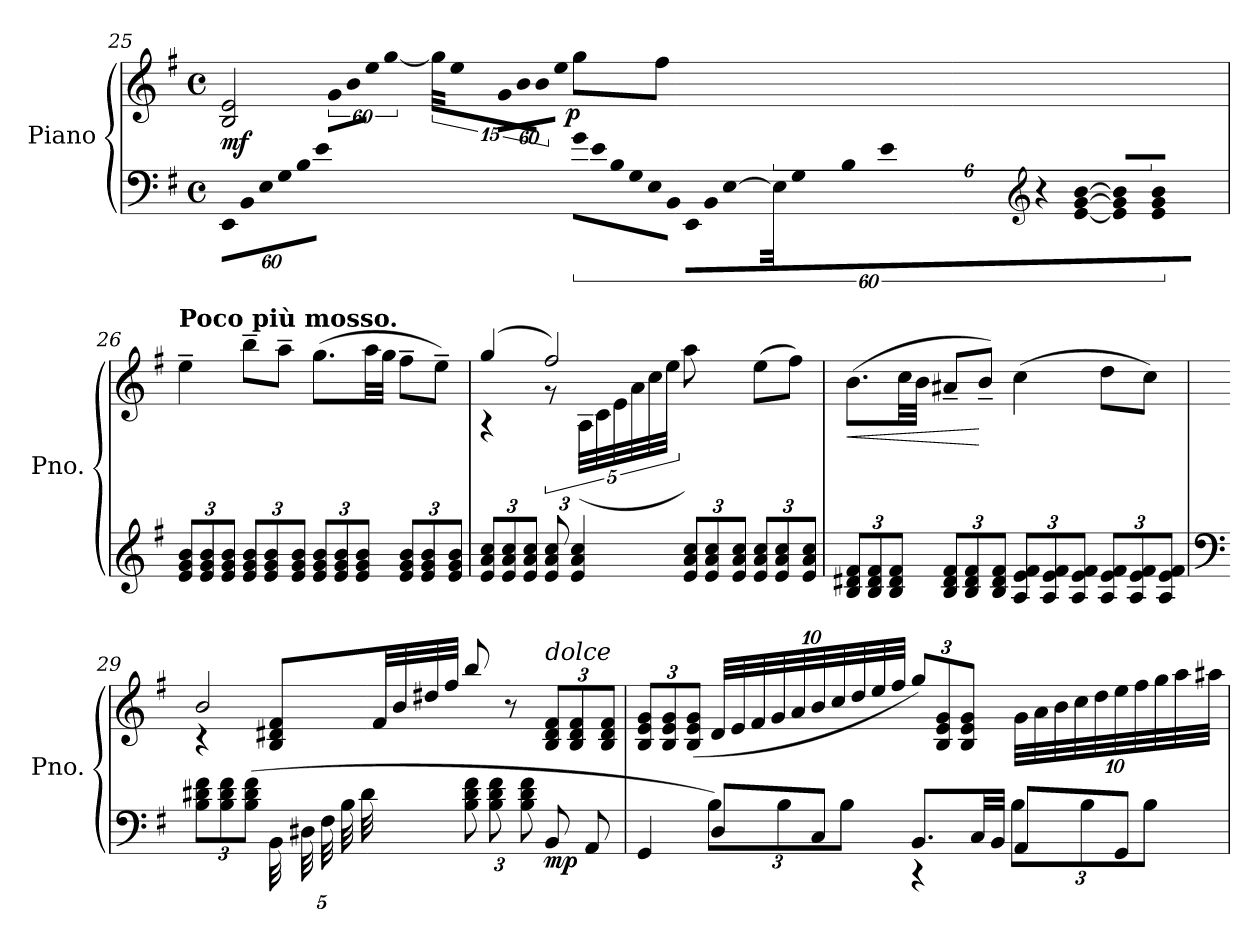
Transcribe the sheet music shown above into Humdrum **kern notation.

**kern	**kern	**dynam
*part1	*part1	*part1
*staff2	*staff1	*staff1/2
*I"Piano	*	*
*I'Pno.	*	*
*clefF4	*clefG2	*
*k[f#]	*k[f#]	*
*M4/4	*M4/4	*
*met(c)	*met(c)	*
=25	=25	=25
!	!LO:TX:a:B:t=Poco stringendo.	!
!LO:N:vis=16	!	!LO:DY:b
*	*^	*
1920%53EE\LL	2B/ 2e/	12ryy	mf
!LO:N:vis=16	!	!	!
1920%53BB\	.	.	.
!LO:N:vis=16	!	!	!
1920%53E\	.	.	.
!LO:N:vis=16	!	!	!
1920%53G\	.	.	.
.	.	12ryy	.
!LO:N:vis=16	!	!	!
1920%53B\	.	.	.
!LO:N:vis=16	!	!	!
1920%53e\JJ	.	.	.
!LO:N:vis=8	!	!	!
1920%107ryy	.	.	.
!	!	!LO:N:vis=16	!
.	.	1920%53g\LL	.
!	!	!LO:N:vis=16	!
.	.	1920%53b\	.
!LO:N:vis=16	!	!	!
1920%53ryy	.	.	.
!	!	!LO:N:vis=16	!
.	.	1920%53ee\JJ	.
960ryy	.	.	.
.	.	[1920gg\	.
32..ryy	.	480%13gg\LL]	.
!	!	!LO:N:vis=16	!
.	.	1920%53ee\	.
!LO:N:vis=16	!	!LO:N:vis=16	!
1920%53ryy	.	1920%53b\JJ	.
!LO:N:vis=16	!	!	!
1920%53g\LL	.	12ryy	.
!LO:N:vis=16	!	!	!
1920%53e\	.	.	.
!LO:N:vis=16	!	!	!
1920%53B\	.	.	.
!LO:N:vis=16	!	!	!
1920%53G\	.	.	.
.	.	12ryy	.
!LO:N:vis=16	!	!	!
1920%53E\	.	.	.
!LO:N:vis=16	!	!	!
1920%53BB\JJ	.	.	.
!LO:N:vis=16	!	!	!
1920%53EE\LL	.	.	.
.	.	1920%961ryy	.
.	12ryy	.	.
!LO:N:vis=16	!	!	!
1920%53BB\	.	.	.
[640E\	.	.	.
192%5E\]	.	.	.
!LO:N:vis=16	!	!	!
1920%53G\	.	.	.
.	12ryy	.	.
!LO:N:vis=16	!	!	!
1920%53B\	.	.	.
!LO:N:vis=16	!	!	!
1920%53e\JJ	.	.	.
!LO:N:vis=16	!	!	!
1920%53ryy	.	.	.
!	!LO:N:vis=16	!	!
.	1920%53g\LL	.	.
!LO:N:vis=16	!	!	!
1920%53ryy	.	.	.
!	!LO:N:vis=16	!	!
.	1920%53b\	.	.
!LO:N:vis=16	!	!	!
1920%53ryy	.	.	.
!	!LO:N:vis=16	!	!
.	1920%53ee\JJ	.	.
*clefG2	*	*	*
12r	.	.	.
!	!	!	!LO:DY:b
.	8gg\L	.	p
[960e/ [960g/ [960b/	.	.	.
960%79e/] 960%79g/] 960%79b/]L	.	.	.
.	8ff#\J	.	.
12e/ 12g/ 12b/J	.	.	.
320ryy	.	.	.
*	*v	*v	*
=26	=26	=26
*Xbrackettup	*	*
!	!LO:TX:a:B:t=Poco più mosso.	!
12e/ 12g/ 12b/L	4ee~\	.
12e/ 12g/ 12b/	.	.
12e/ 12g/ 12b/J	.	.
12e/ 12g/ 12b/L	8bb~\L	.
12e/ 12g/ 12b/	.	.
.	8aa~\J	.
12e/ 12g/ 12b/J	.	.
12e/ 12g/ 12b/L	(8.gg\L	.
12e/ 12g/ 12b/	.	.
12e/ 12g/ 12b/J	.	.
.	32aa\LL	.
.	32gg\JJJ	.
12e/ 12g/ 12b/L	8ff#~\L	.
12e/ 12g/ 12b/	.	.
.	8ee~\J)	.
12e/ 12g/ 12b/J	.	.
=27	=27	=27
*	*^	*
12e/ 12a/ 12cc/L	(4gg/	4r	.
12e/ 12a/ 12cc/	.	.	.
12e/ 12a/ 12cc/J	.	.	.
12e/ 12a/ 12cc/	2ff#/)	10r	.
6e/ 6a/ 6cc/	.	.	.
.	.	(>40A\LLL	.
.	.	40c\	.
.	.	40e\	.
.	.	40a\	.
.	.	40cc\	.
.	.	40ee\JJJ	.
12e/ 12a/ 12cc/L	.	8aa\)	.
12e/ 12a/ 12cc/	.	.	.
.	.	4.ryy	.
12e/ 12a/ 12cc/J	.	.	.
12e/ 12a/ 12cc/L	(8ee\L	.	.
12e/ 12a/ 12cc/	.	.	.
.	8ff#\J)	.	.
12e/ 12a/ 12cc/J	.	.	.
*	*v	*v	*
=28	=28	=28
!	!	!LO:HP:b
12B/ 12d#X/ 12f#/L	(8.b\L	<
12B/ 12d#/ 12f#/	.	.
12B/ 12d#/ 12f#/J	.	.
.	32cc\LL	.
.	32b\JJJ	.
12B/ 12d#/ 12f#/L	8a#X~/L	.
12B/ 12d#/ 12f#/	.	.
.	8b~/J)	[
12B/ 12d#/ 12f#/J	.	.
12A/ 12e/ 12f#/L	(4cc\	.
12A/ 12e/ 12f#/	.	.
12A/ 12e/ 12f#/J	.	.
12A/ 12e/ 12f#/L	8dd\L	.
12A/ 12e/ 12f#/	.	.
.	8cc\J)	.
12A/ 12e/ 12f#/J	.	.
=29	=29	=29
*clefF4	*	*
*	*^	*
*	*	*^	*
12B\ 12d#X\ 12f#\L	2b/	4r	4.ryy	.
12B\ 12d#\ 12f#\	.	.	.	.
(12B\ 12d#\ 12f#\J	.	.	.	.
40BB\LLL	.	(8B/ 8d#X/ 8f#/L	.	.
40D#X\	.	.	.	.
40F#\	.	.	.	.
40B\	.	.	.	.
40d#\JJ	.	.	.	.
8ryy	.	32f#/LL	8d#\J	.
.	.	32b/	.	.
.	.	32dd#X/	.	.
.	.	32ff#/JJJ	.	.
12B\ 12d#\ 12f#\L	(8bb/	2ryy	2ryy	.
12B\ 12d#\ 12f#\	.	.	.	.
.	8r	.	.	.
12B\ 12d#\ 12f#\J	.	.	.	.
*	*Xbrackettup	*	*	*
!	!LO:TX:i:t=dolce	!	!	!
!	!	!	!	!LO:DY:b=2
8BB/L	12B/ 12d#/ 12f#/L	.	.	mp
.	12B/ 12d#/ 12f#/	.	.	.
8AA/J	.	.	.	.
.	12B/ 12d#/ 12f#/J	.	.	.
*	*v	*v	*v	*
=30	=30	=30
*^	*	*
4GG/	4ryy	12B/ 12e/ 12g/L	.
.	.	12B/ 12e/ 12g/	.
.	.	(12B/ 12e/ 12g/J	.
*	*brackettup	*	*
8D/L	12B\L)	40d/LLL	.
.	.	40e/	.
.	.	40f#/	.
.	.	40g/	.
.	12B\	.	.
.	.	40a/	.
8C/J	.	40b/	.
.	.	40cc/	.
.	12B\J	.	.
.	.	40dd/	.
.	.	40ee/	.
.	.	40ff#/JJJ	.
8.BB/L	4r	12gg/L)	.
.	.	12B/ 12e/ 12g/	.
.	.	(12B/ 12e/ 12g/J	.
32C/LL	.	.	.
32BB/JJJ	.	.	.
8AA/L	12B\L)	40g\LLL	.
.	.	40a\	.
.	.	40b\	.
.	.	40cc\	.
.	12B\	.	.
.	.	40dd\	.
8GG/J	.	40ee\	.
.	.	40ff#\	.
.	12B\J	.	.
.	.	40gg\	.
.	.	40aa\	.
.	.	40aa#X\JJJ	.
*v	*v	*	*
=	=	=
*-	*-	*-
